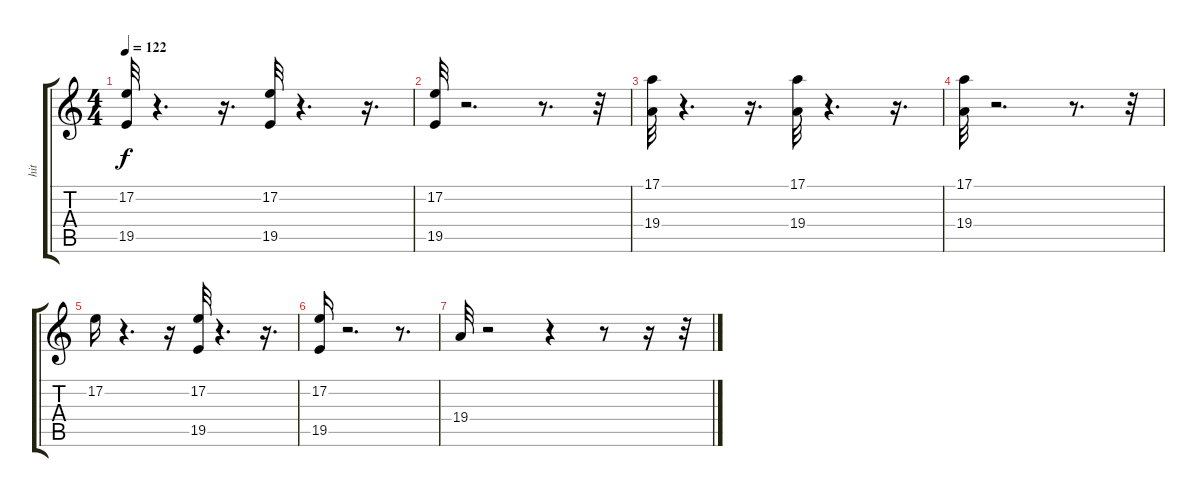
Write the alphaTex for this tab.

\track ("hit" "hit") {instrument orchestrahit}
\staff {score tabs}
\tuning (E4 B3 G3 D3 A2 E2) {hide}
\ts (4 4)
\tempo 122
\clef g2
\ks c
(17.2 19.5).32{dy f} r.4{d} r.16{d} (17.2 19.5).32 r.4{d} r.16{d} |
(17.2 19.5).32 r.2{d} r.8{d} r.32 |
(17.1 19.4).32 r.4{d} r.16{d} (17.1 19.4).32 r.4{d} r.16{d} |
(17.1 19.4).32 r.2{d} r.8{d} r.32 |
17.2.16 r.4{d} r.16 (17.2 19.5).32 r.4{d} r.16{d} |
(17.2 19.5).16 r.2{d} r.8{d} |
19.4.32 r.2 r.4 r.8 r.16 r.32
